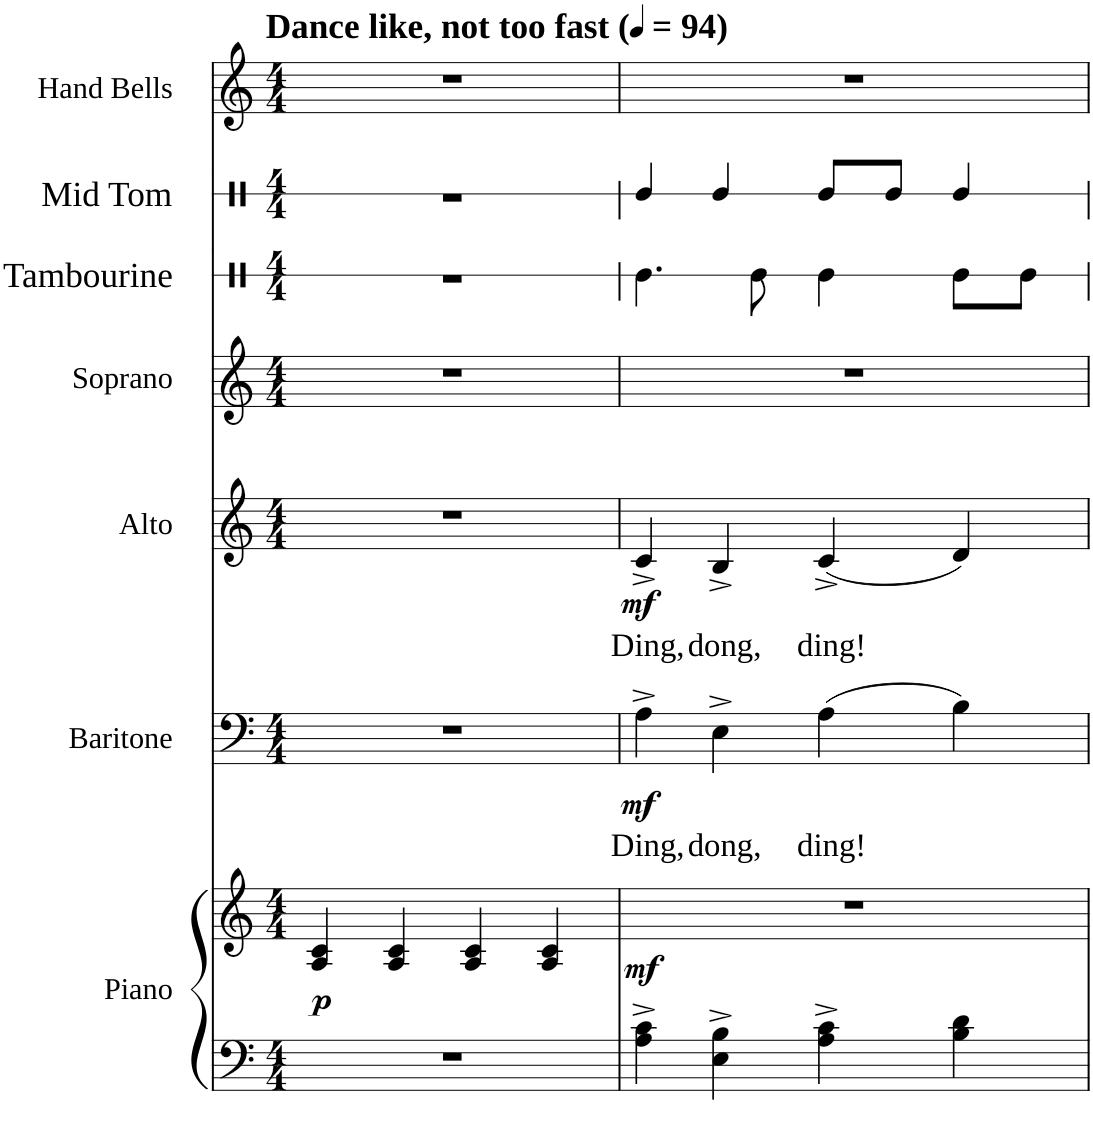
**kern	**kern	**dynam	**kern	**text	**dynam	**kern	**text	**dynam	**kern	**kern	**kern	**kern
*part7	*part7	*part7	*part6	*part6	*part6	*part5	*part5	*part5	*part4	*part3	*part2	*part1
*staff8	*staff7	*staff7/8	*staff6	*staff6	*staff6	*staff5	*staff5	*staff5	*staff4	*staff3	*staff2	*staff1
*I"Piano	*	*	*I"Baritone	*	*	*I"Alto	*	*	*I"Soprano	*I"Tambourine	*I"Mid Tom	*I"Hand Bells
*I'Pno.	*	*	*I'Bar.	*	*	*I'A.	*	*	*I'S.	*I'Tamb.	*I'M. To.	*I'Ha. Be.
*	*	*	*	*	*	*	*	*	*	*stria1	*stria1	*
*clefF4	*clefG2	*	*clefF4	*	*	*clefG2	*	*	*clefG2	*clefX	*clefX	*clefG2
*k[]	*k[]	*	*k[]	*	*	*k[]	*	*	*k[]	*k[]	*k[]	*k[]
*M4/4	*M4/4	*	*M4/4	*	*	*M4/4	*	*	*M4/4	*M4/4	*M4/4	*M4/4
*MM94	*MM94	*	*MM94	*	*	*MM94	*	*	*MM94	*MM94	*MM94	*MM94
=1	=1	=1	=1	=1	=1	=1	=1	=1	=1	=1	=1	=1
!	!	!	!	!	!	!	!	!	!	!	!	!LO:TX:a:B:t=Dance like, not too fast
!	!	!LO:DY:b	!	!	!	!	!	!	!	!	!	!
1r	4A/ 4c/	p	1r	.	.	1r	.	.	1r	1r	1r	1r
.	4A/ 4c/	.	.	.	.	.	.	.	.	.	.	.
.	4A/ 4c/	.	.	.	.	.	.	.	.	.	.	.
.	4A/ 4c/	.	.	.	.	.	.	.	.	.	.	.
=2	=2	=2	=2	=2	=2	=2	=2	=2	=2	=2	=2	=2
!	!	!LO:DY:b	!	!LO:LY:b	!LO:DY:b	!	!LO:LY:b	!LO:DY:b	!	!	!	!
4A\^ 4c\^	1r	mf	4A^\	Ding,	mf	4c^/	Ding,	mf	1r	4.Re\	4Re/	1r
!	!	!	!	!LO:LY:b	!	!	!LO:LY:b	!	!	!	!	!
4E\^ 4B\^	.	.	4E^\	dong,	.	4B^/	dong,	.	.	.	4Re/	.
.	.	.	.	.	.	.	.	.	.	8Re\	.	.
!	!	!	!	!LO:LY:b	!	!	!LO:LY:b	!	!	!	!	!
4A\^ 4c\^	.	.	(4A\	ding!	.	(4c^/	ding!	.	.	4Re\	8Re/L	.
.	.	.	.	.	.	.	.	.	.	.	8Re/J	.
4B\ 4d\	.	.	4B\)	.	.	4d/)	.	.	.	8Re\L	4Re/	.
.	.	.	.	.	.	.	.	.	.	8Re\J	.	.
=	=	=	=	=	=	=	=	=	=	=	=	=
*-	*-	*-	*-	*-	*-	*-	*-	*-	*-	*-	*-	*-
